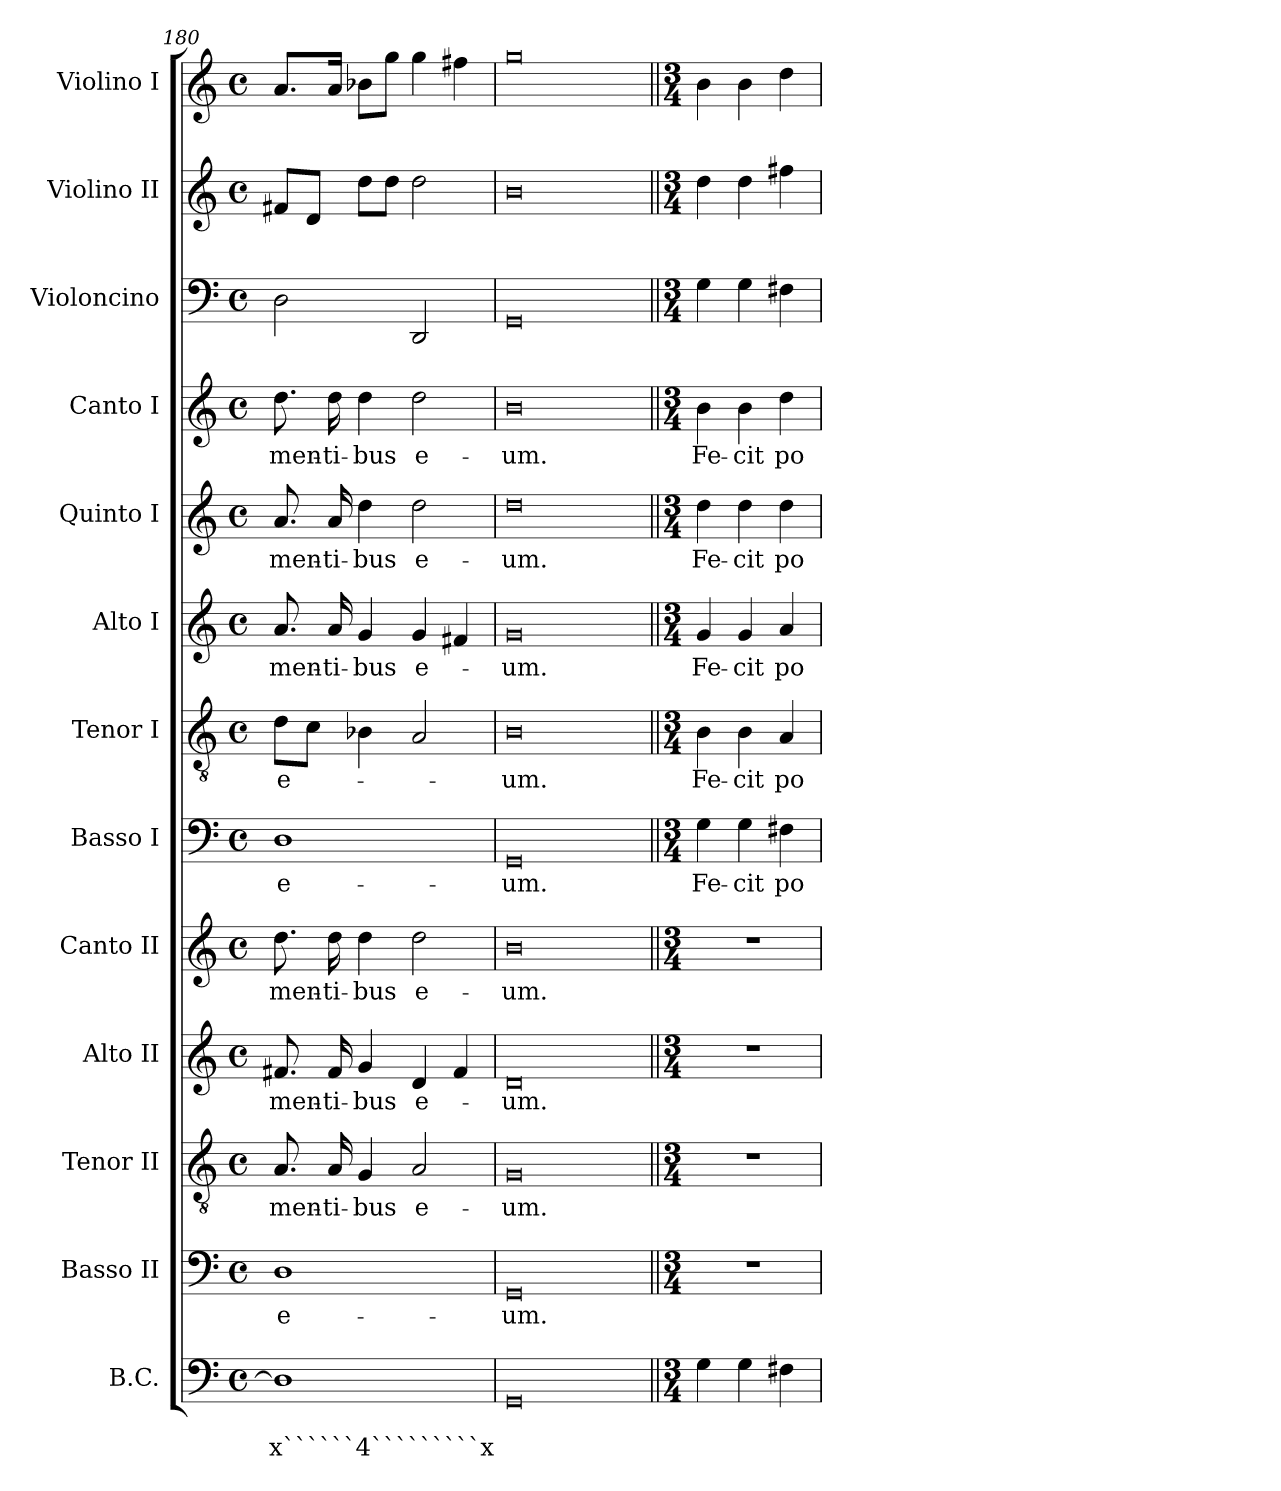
**kern	**text	**text	**kern	**text	**kern	**text	**kern	**text	**kern	**text	**kern	**text	**kern	**text	**kern	**text	**kern	**text	**kern	**text	**kern	**kern	**kern
*part13	*part13	*part13	*part12	*part12	*part11	*part11	*part10	*part10	*part9	*part9	*part8	*part8	*part7	*part7	*part6	*part6	*part5	*part5	*part4	*part4	*part3	*part2	*part1
*staff13	*staff13	*staff13	*staff12	*staff12	*staff11	*staff11	*staff10	*staff10	*staff9	*staff9	*staff8	*staff8	*staff7	*staff7	*staff6	*staff6	*staff5	*staff5	*staff4	*staff4	*staff3	*staff2	*staff1
*I"B.C.	*	*	*I"Basso II	*	*I"Tenor II	*	*I"Alto II	*	*I"Canto II	*	*I"Basso I	*	*I"Tenor I	*	*I"Alto I	*	*I"Quinto I	*	*I"Canto I	*	*I"Violoncino	*I"Violino II	*I"Violino I
*I'BC	*	*	*I'B 2	*	*I'T 2	*	*I'A 2	*	*I'C 2	*	*I'B 1	*	*I'T 1	*	*I'A 1	*	*I'Q 1	*	*I'C 1	*	*	*I'Vln. II	*I'Vln. I
*clefF4	*	*	*clefF4	*	*clefGv2	*	*clefG2	*	*clefG2	*	*clefF4	*	*clefGv2	*	*clefG2	*	*clefG2	*	*clefG2	*	*clefF4	*clefG2	*clefG2
*k[]	*	*	*k[]	*	*k[]	*	*k[]	*	*k[]	*	*k[]	*	*k[]	*	*k[]	*	*k[]	*	*k[]	*	*k[]	*k[]	*k[]
*C:	*	*	*C:	*	*C:	*	*C:	*	*C:	*	*C:	*	*C:	*	*C:	*	*C:	*	*C:	*	*C:	*C:	*C:
*M4/4	*	*	*M4/4	*	*M4/4	*	*M4/4	*	*M4/4	*	*M4/4	*	*M4/4	*	*M4/4	*	*M4/4	*	*M4/4	*	*M4/4	*M4/4	*M4/4
*met(c)	*	*	*met(c)	*	*met(c)	*	*met(c)	*	*met(c)	*	*met(c)	*	*met(c)	*	*met(c)	*	*met(c)	*	*met(c)	*	*met(c)	*met(c)	*met(c)
=180	=180	=180	=180	=180	=180	=180	=180	=180	=180	=180	=180	=180	=180	=180	=180	=180	=180	=180	=180	=180	=180	=180	=180
!	!	!LO:LY:b	!	!	!	!	!	!	!	!	!	!	!	!	!	!	!	!	!	!	!	!	!
!	!	!	!	!LO:LY:b	!	!	!	!	!	!	!	!	!	!	!	!	!	!	!	!	!	!	!
!	!	!	!	!	!	!LO:LY:b	!	!	!	!	!	!	!	!	!	!	!	!	!	!	!	!	!
!	!	!	!	!	!	!	!	!LO:LY:b	!	!	!	!	!	!	!	!	!	!	!	!	!	!	!
!	!	!	!	!	!	!	!	!	!	!LO:LY:b	!	!	!	!	!	!	!	!	!	!	!	!	!
!	!	!	!	!	!	!	!	!	!	!	!	!LO:LY:b	!	!	!	!	!	!	!	!	!	!	!
!	!	!	!	!	!	!	!	!	!	!	!	!	!	!LO:LY:b	!	!	!	!	!	!	!	!	!
!	!	!	!	!	!	!	!	!	!	!	!	!	!	!	!	!LO:LY:b	!	!	!	!	!	!	!
!	!	!	!	!	!	!	!	!	!	!	!	!	!	!	!	!	!	!LO:LY:b	!	!	!	!	!
!	!	!	!	!	!	!	!	!	!	!	!	!	!	!	!	!	!	!	!	!LO:LY:b	!	!	!
1D]	.	x``````4`````````x	1D	e-	8.A/	-men-	8.f#X/	-men-	8.dd\	-men-	1D	e-	8d\L	e-	8.a/	-men-	8.a/	-men-	8.dd\	-men-	2D\	8f#X/L	8.a/L
.	.	.	.	.	.	.	.	.	.	.	.	.	8c\J	.	.	.	.	.	.	.	.	8d/J	.
!	!	!	!	!	!	!LO:LY:b	!	!	!	!	!	!	!	!	!	!	!	!	!	!	!	!	!
!	!	!	!	!	!	!	!	!LO:LY:b	!	!	!	!	!	!	!	!	!	!	!	!	!	!	!
!	!	!	!	!	!	!	!	!	!	!LO:LY:b	!	!	!	!	!	!	!	!	!	!	!	!	!
!	!	!	!	!	!	!	!	!	!	!	!	!	!	!	!	!LO:LY:b	!	!	!	!	!	!	!
!	!	!	!	!	!	!	!	!	!	!	!	!	!	!	!	!	!	!LO:LY:b	!	!	!	!	!
!	!	!	!	!	!	!	!	!	!	!	!	!	!	!	!	!	!	!	!	!LO:LY:b	!	!	!
.	.	.	.	.	16A/	-ti-	16f#/	-ti-	16dd\	-ti-	.	.	.	.	16a/	-ti-	16a/	-ti-	16dd\	-ti-	.	.	16a/Jk
!	!	!	!	!	!	!LO:LY:b	!	!	!	!	!	!	!	!	!	!	!	!	!	!	!	!	!
!	!	!	!	!	!	!	!	!LO:LY:b	!	!	!	!	!	!	!	!	!	!	!	!	!	!	!
!	!	!	!	!	!	!	!	!	!	!LO:LY:b	!	!	!	!	!	!	!	!	!	!	!	!	!
!	!	!	!	!	!	!	!	!	!	!	!	!	!	!	!	!LO:LY:b	!	!	!	!	!	!	!
!	!	!	!	!	!	!	!	!	!	!	!	!	!	!	!	!	!	!LO:LY:b	!	!	!	!	!
!	!	!	!	!	!	!	!	!	!	!	!	!	!	!	!	!	!	!	!	!LO:LY:b	!	!	!
.	.	.	.	.	4G/	-bus	4g/	-bus	4dd\	-bus	.	.	4B-X\	.	4g/	-bus	4dd\	-bus	4dd\	-bus	.	8dd\L	8b-X\L
.	.	.	.	.	.	.	.	.	.	.	.	.	.	.	.	.	.	.	.	.	.	8dd\J	8gg\J
!	!	!	!	!	!	!LO:LY:b	!	!	!	!	!	!	!	!	!	!	!	!	!	!	!	!	!
!	!	!	!	!	!	!	!	!LO:LY:b	!	!	!	!	!	!	!	!	!	!	!	!	!	!	!
!	!	!	!	!	!	!	!	!	!	!LO:LY:b	!	!	!	!	!	!	!	!	!	!	!	!	!
!	!	!	!	!	!	!	!	!	!	!	!	!	!	!	!	!LO:LY:b	!	!	!	!	!	!	!
!	!	!	!	!	!	!	!	!	!	!	!	!	!	!	!	!	!	!LO:LY:b	!	!	!	!	!
!	!	!	!	!	!	!	!	!	!	!	!	!	!	!	!	!	!	!	!	!LO:LY:b	!	!	!
.	.	.	.	.	2A/	e-	4d/	e-	2dd\	e-	.	.	2A/	.	4g/	e-	2dd\	e-	2dd\	e-	2DD/	2dd\	4gg\
.	.	.	.	.	.	.	4f#/	.	.	.	.	.	.	.	4f#X/	.	.	.	.	.	.	.	4ff#X\
=181	=181	=181	=181	=181	=181	=181	=181	=181	=181	=181	=181	=181	=181	=181	=181	=181	=181	=181	=181	=181	=181	=181	=181
!	!	!	!	!LO:LY:b	!	!	!	!	!	!	!	!	!	!	!	!	!	!	!	!	!	!	!
!	!	!	!	!	!	!LO:LY:b	!	!	!	!	!	!	!	!	!	!	!	!	!	!	!	!	!
!	!	!	!	!	!	!	!	!LO:LY:b	!	!	!	!	!	!	!	!	!	!	!	!	!	!	!
!	!	!	!	!	!	!	!	!	!	!LO:LY:b	!	!	!	!	!	!	!	!	!	!	!	!	!
!	!	!	!	!	!	!	!	!	!	!	!	!LO:LY:b	!	!	!	!	!	!	!	!	!	!	!
!	!	!	!	!	!	!	!	!	!	!	!	!	!	!LO:LY:b	!	!	!	!	!	!	!	!	!
!	!	!	!	!	!	!	!	!	!	!	!	!	!	!	!	!LO:LY:b	!	!	!	!	!	!	!
!	!	!	!	!	!	!	!	!	!	!	!	!	!	!	!	!	!	!LO:LY:b	!	!	!	!	!
!	!	!	!	!	!	!	!	!	!	!	!	!	!	!	!	!	!	!	!	!LO:LY:b	!	!	!
0GG	.	.	0GG	-um.	0G	-um.	0d	-um.	0b	-um.	0GG	-um.	0B	-um.	0g	-um.	0dd	-um.	0b	-um.	0GG	0b	0gg
!!LO:PB:g=z
=182||	=182||	=182||	=182||	=182||	=182||	=182||	=182||	=182||	=182||	=182||	=182||	=182||	=182||	=182||	=182||	=182||	=182||	=182||	=182||	=182||	=182||	=182||	=182||
*M3/4	*	*	*M3/4	*	*M3/4	*	*M3/4	*	*M3/4	*	*M3/4	*	*M3/4	*	*M3/4	*	*M3/4	*	*M3/4	*	*M3/4	*M3/4	*M3/4
!	!	!	!	!	!	!	!	!	!	!	!	!LO:LY:b	!	!	!	!	!	!	!	!	!	!	!
!	!	!	!	!	!	!	!	!	!	!	!	!	!	!LO:LY:b	!	!	!	!	!	!	!	!	!
!	!	!	!	!	!	!	!	!	!	!	!	!	!	!	!	!LO:LY:b	!	!	!	!	!	!	!
!	!	!	!	!	!	!	!	!	!	!	!	!	!	!	!	!	!	!LO:LY:b	!	!	!	!	!
!	!	!	!	!	!	!	!	!	!	!	!	!	!	!	!	!	!	!	!	!LO:LY:b	!	!	!
4G\	.	.	2.r	.	2.r	.	2.r	.	2.r	.	4G\	Fe-	4B\	Fe-	4g/	Fe-	4dd\	Fe-	4b\	Fe-	4G\	4dd\	4b\
!	!	!	!	!	!	!	!	!	!	!	!	!LO:LY:b	!	!	!	!	!	!	!	!	!	!	!
!	!	!	!	!	!	!	!	!	!	!	!	!	!	!LO:LY:b	!	!	!	!	!	!	!	!	!
!	!	!	!	!	!	!	!	!	!	!	!	!	!	!	!	!LO:LY:b	!	!	!	!	!	!	!
!	!	!	!	!	!	!	!	!	!	!	!	!	!	!	!	!	!	!LO:LY:b	!	!	!	!	!
!	!	!	!	!	!	!	!	!	!	!	!	!	!	!	!	!	!	!	!	!LO:LY:b	!	!	!
4G\	.	.	.	.	.	.	.	.	.	.	4G\	-cit	4B\	-cit	4g/	-cit	4dd\	-cit	4b\	-cit	4G\	4dd\	4b\
!	!	!	!	!	!	!	!	!	!	!	!	!LO:LY:b	!	!	!	!	!	!	!	!	!	!	!
!	!	!	!	!	!	!	!	!	!	!	!	!	!	!LO:LY:b	!	!	!	!	!	!	!	!	!
!	!	!	!	!	!	!	!	!	!	!	!	!	!	!	!	!LO:LY:b	!	!	!	!	!	!	!
!	!	!	!	!	!	!	!	!	!	!	!	!	!	!	!	!	!	!LO:LY:b	!	!	!	!	!
!	!	!	!	!	!	!	!	!	!	!	!	!	!	!	!	!	!	!	!	!LO:LY:b	!	!	!
4F#X\	.	.	.	.	.	.	.	.	.	.	4F#X\	po-	4A/	po-	4a/	po-	4dd\	po-	4dd\	po-	4F#X\	4ff#X\	4dd\
=	=	=	=	=	=	=	=	=	=	=	=	=	=	=	=	=	=	=	=	=	=	=	=
*-	*-	*-	*-	*-	*-	*-	*-	*-	*-	*-	*-	*-	*-	*-	*-	*-	*-	*-	*-	*-	*-	*-	*-
